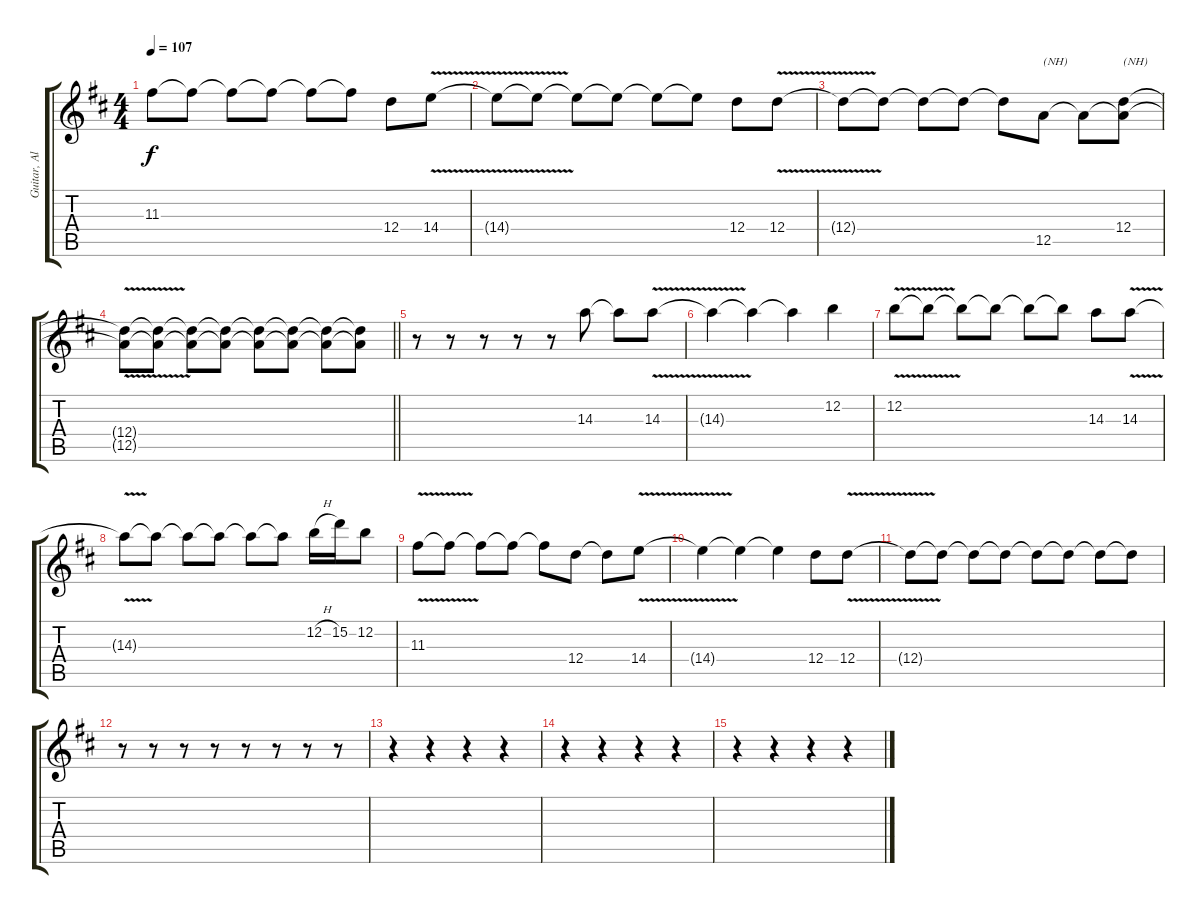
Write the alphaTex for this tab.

\track ("Guitar, Alternate Lead" "Guitar, Al") {instrument distortionguitar}
\staff {score tabs}
\tuning (E4 B3 G3 D3 A2 E2) {hide}
\ts (4 4)
\tempo 107
\clef g2
\ks d
11.3{t}.8{dy f} 11.3{t}.8 11.3{t}.8 11.3{t}.8 11.3{t}.8 11.3{t}.8 12.4.8 14.4{v}.8 |
14.4{v t}.8 14.4{t}.8 14.4{t}.8 14.4{t}.8 14.4{t}.8 14.4{t}.8 12.4.8 12.4{v}.8 |
12.4{t}.8 12.4{t}.8 12.4{t}.8 12.4{t}.8 12.4{t}.8 12.5.8{txt "(NH)" instrument guitarharmonics} 12.5{t}.8 (12.4 12.5{t}).8{txt "(NH)"} |
\barLineRight lightlight
(12.4{v t} 12.5{v t}).8 (12.4{t} 12.5{t}).8 (12.4{t} 12.5{t}).8 (12.4{t} 12.5{t}).8 (12.4{t} 12.5{t}).8 (12.4{t} 12.5{t}).8 (12.4{t} 12.5{t}).8 (12.4{t} 12.5{t}).8 |
r.8 r.8 r.8 r.8 r.8 14.3.8 14.3{t}.8 14.3{v}.8 |
14.3{t}.4 14.3{t}.4 14.3{t}.4 12.2.4 |
12.2{v}.8 12.2{t}.8 12.2{t}.8 12.2{t}.8 12.2{t}.8 12.2{t}.8 14.3.8 14.3{v}.8 |
14.3{t}.8 14.3{t}.8 14.3{t}.8 14.3{t}.8 14.3{t}.8 14.3{t}.8 12.2{h}.16 15.2.16 12.2.8 |
11.3{v}.8 11.3{t}.8 11.3{t}.8 11.3{t}.8 11.3{t}.8 12.4.8 12.4{t}.8 14.4{v}.8 |
14.4{t}.4 14.4{t}.4 14.4{t}.4 12.4.8 12.4{v}.8 |
12.4{t}.8 12.4{t}.8 12.4{t}.8 12.4{t}.8 12.4{t}.8 12.4{t}.8 12.4{t}.8 12.4{t}.8 |
r.8 r.8 r.8 r.8 r.8 r.8 r.8 r.8 |
r.4 r.4 r.4 r.4 |
r.4 r.4 r.4 r.4 |
r.4 r.4 r.4 r.4
